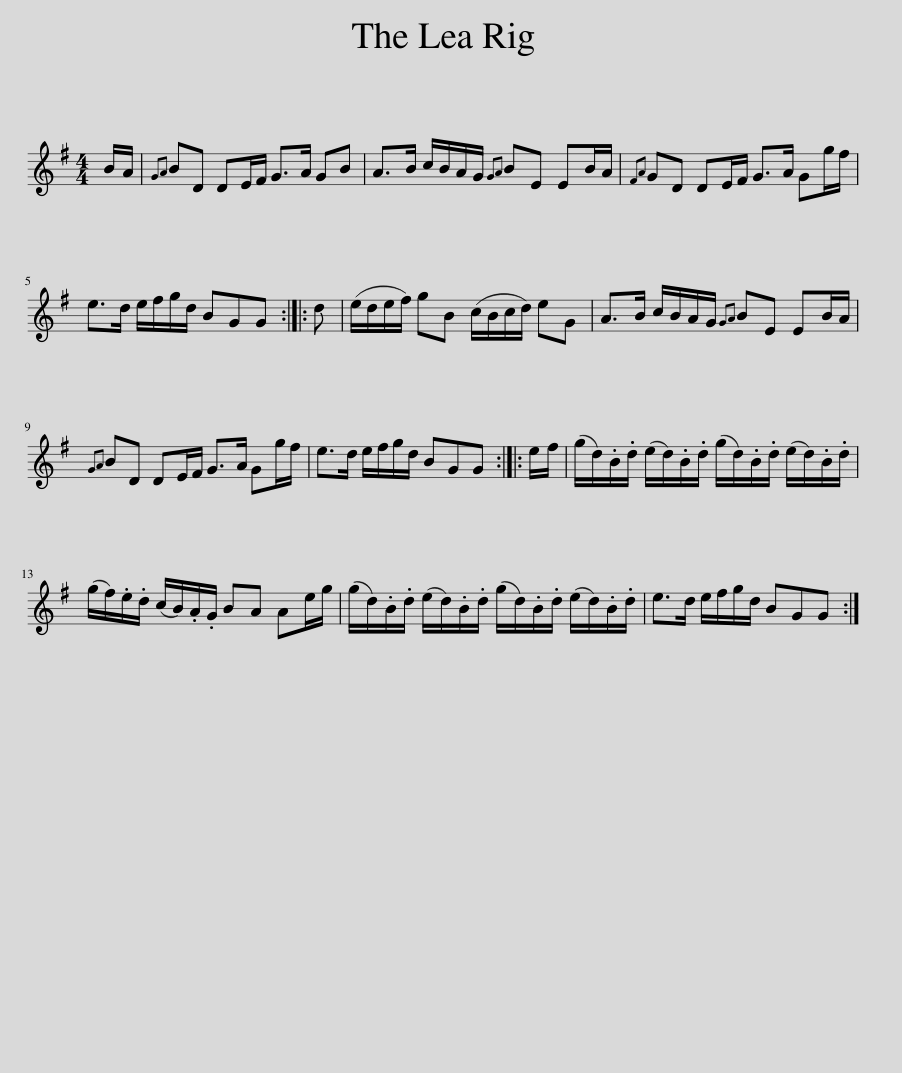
X:1
L:1/8
M:4/4
I:linebreak $
K:G
V:1 treble
V:1
 B/A/ |{GA} BD DE/F/ G>A GB | A>B c/B/A/G/{GA} BE EB/A/ |{FA} GD DE/F/ G>A Gg/f/ |$ e>d e/f/g/d/ BGG :: %5
 d | (e/d/e/f/) gB (c/B/c/d/) eG | A>B c/B/A/G/{GA} BE EB/A/ |${GA} BD DE/F/ G>A Gg/f/ | e>d e/f/g/d/ BGG :: %10
 e/f/ | (g/d/).B/.d/ (e/d/).B/.d/ (g/d/).B/.d/ (e/d/).B/.d/ |$ (g/f/).e/.d/ (c/B/).A/.G/ BA Ae/g/ | (g/d/).B/.d/ (e/d/).B/.d/ (g/d/).B/.d/ (e/d/).B/.d/ | e>d e/f/g/d/ BGG :| %15
